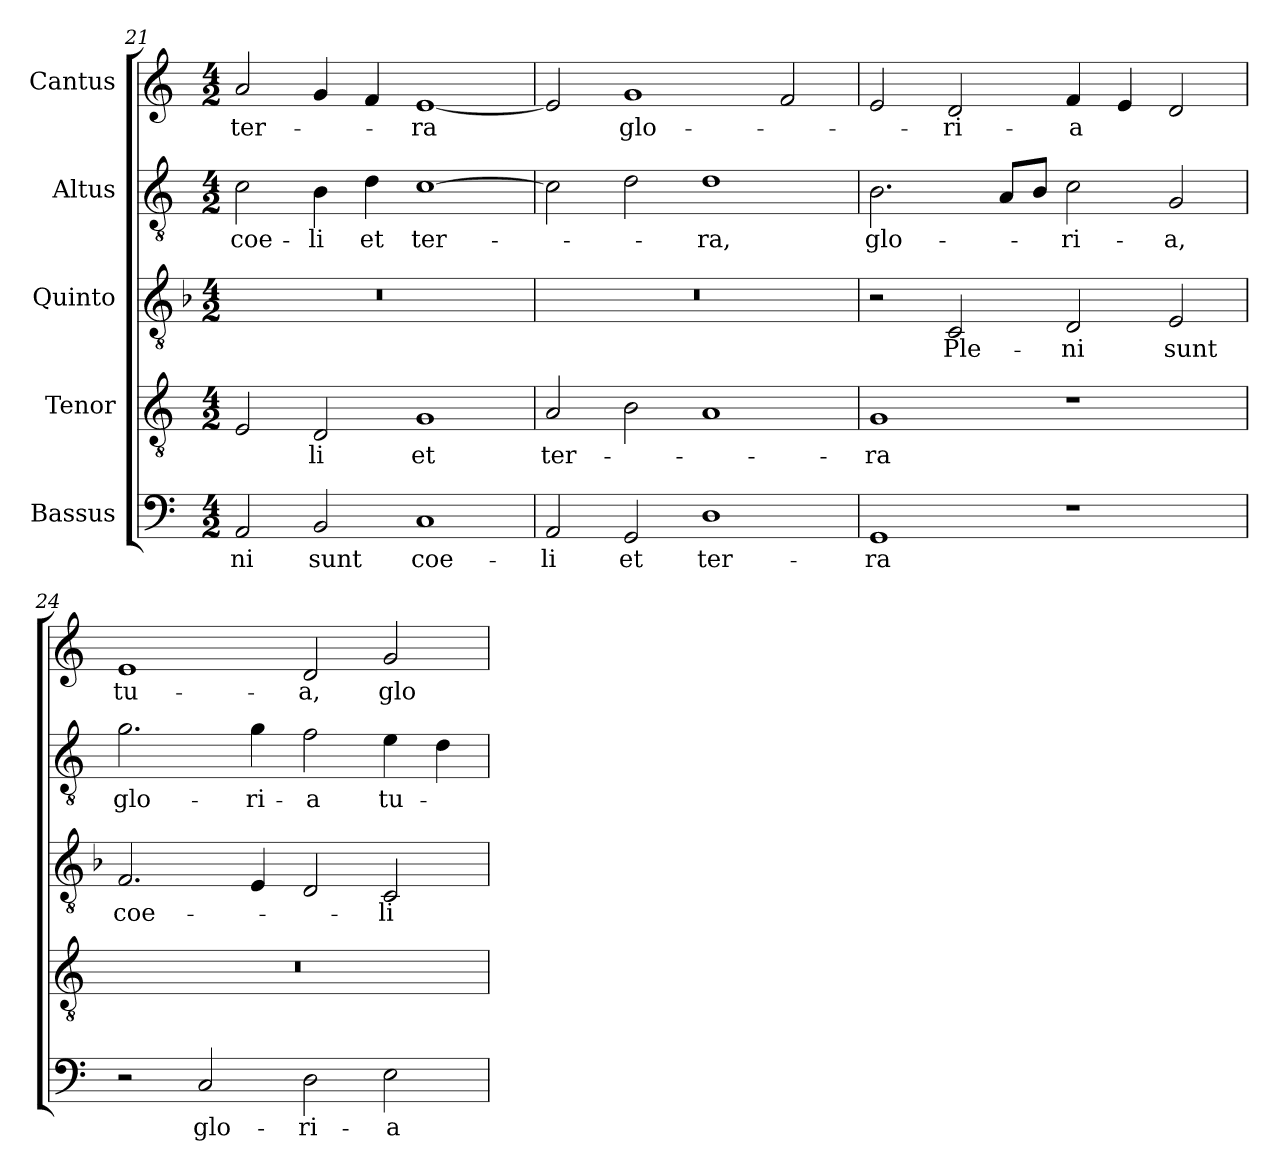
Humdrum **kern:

**kern	**text	**kern	**text	**kern	**text	**kern	**text	**kern	**text
*part5	*part5	*part4	*part4	*part3	*part3	*part2	*part2	*part1	*part1
*staff5	*staff5	*staff4	*staff4	*staff3	*staff3	*staff2	*staff2	*staff1	*staff1
*I"Bassus	*	*I"Tenor	*	*I"Quinto	*	*I"Altus	*	*I"Cantus	*
*clefF4	*	*clefGv2	*	*clefGv2	*	*clefGv2	*	*clefG2	*
*	*	*	*	*ITrd-4c-7	*	*	*	*	*
*k[]	*	*k[]	*	*k[]	*	*k[]	*	*k[]	*
*C:	*	*C:	*	*C:	*	*C:	*	*C:	*
*M4/2	*	*M4/2	*	*M4/2	*	*M4/2	*	*M4/2	*
=21	=21	=21	=21	=21	=21	=21	=21	=21	=21
!	!LO:LY:b:color=#000000	!	!	!LO:N:vis=1	!	!	!	!	!
!	!	!	!	!	!	!	!LO:LY:b:color=#000000	!	!
!	!	!	!	!	!	!	!	!	!LO:LY:b:color=#000000
2AAi/	-ni	2Ei/	.	0r	.	2ci\	coe-	2ai/	ter-
!	!LO:LY:b:color=#000000	!	!	!	!	!	!	!	!
!	!	!	!LO:LY:b:color=#000000	!	!	!	!	!	!
!	!	!	!	!	!	!	!LO:LY:b:color=#000000	!	!
2BBi/	sunt	2Di/	-li	.	.	4Bi\	-li	4gi/	.
!	!	!	!	!	!	!	!LO:LY:b:color=#000000	!	!
.	.	.	.	.	.	4di\	et	4fi/	.
!	!LO:LY:b:color=#000000	!	!	!	!	!	!	!	!
!	!	!	!LO:LY:b:color=#000000	!	!	!	!	!	!
!	!	!	!	!	!	!	!LO:LY:b:color=#000000	!	!
!	!	!	!	!	!	!	!	!	!LO:LY:b:color=#000000
1Ci	coe-	1Gi	et	.	.	[>1ci	ter-	[<1ei	-ra
=22	=22	=22	=22	=22	=22	=22	=22	=22	=22
!	!LO:LY:b:color=#000000	!	!	!	!	!	!	!	!
!	!	!	!LO:LY:b:color=#000000	!LO:N:vis=1	!	!	!	!	!
2AAi/	-li	2Ai/	ter-	0r	.	2ci\]	.	2ei/]	.
!	!LO:LY:b:color=#000000	!	!	!	!	!	!	!	!
!	!	!	!	!	!	!	!	!	!LO:LY:b:color=#000000
2GGi/	et	2Bi\	.	.	.	2di\	.	1gi	glo-
!	!LO:LY:b:color=#000000	!	!	!	!	!	!	!	!
!	!	!	!	!	!	!	!LO:LY:b:color=#000000	!	!
1Di	ter-	1Ai	.	.	.	1di	-ra,	.	.
.	.	.	.	.	.	.	.	2fi/	.
=23	=23	=23	=23	=23	=23	=23	=23	=23	=23
!	!LO:LY:b:color=#000000	!	!	!	!	!	!	!	!
!	!	!	!LO:LY:b:color=#000000	!	!	!	!	!	!
!	!	!	!	!	!	!	!LO:LY:b:color=#000000	!	!
1GGi	-ra	1Gi	-ra	2r	.	2.Bi\	glo-	2ei/	.
!	!	!	!	!	!LO:LY:b:color=#000000	!	!	!	!
!	!	!	!	!	!	!	!	!	!LO:LY:b:color=#000000
.	.	.	.	2Gi/	Ple-	.	.	2di/	-ri-
.	.	.	.	.	.	8Ai/L	.	.	.
.	.	.	.	.	.	8Bi/J	.	.	.
!	!	!	!	!	!LO:LY:b:color=#000000	!	!	!	!
!	!	!	!	!	!	!	!LO:LY:b:color=#000000	!	!
!	!	!	!	!	!	!	!	!	!LO:LY:b:color=#000000
1r	.	1r	.	2Ai/	-ni	2ci\	-ri-	4fi/	-a
.	.	.	.	.	.	.	.	4ei/	.
!	!	!	!	!	!LO:LY:b:color=#000000	!	!	!	!
!	!	!	!	!	!	!	!LO:LY:b:color=#000000	!	!
.	.	.	.	2Bi/	sunt	2Gi/	-a,	2di/	.
=24	=24	=24	=24	=24	=24	=24	=24	=24	=24
!	!	!LO:N:vis=1	!	!	!	!	!	!	!
!	!	!	!	!	!LO:LY:b:color=#000000	!	!	!	!
!	!	!	!	!	!	!	!LO:LY:b:color=#000000	!	!
!	!	!	!	!	!	!	!	!	!LO:LY:b:color=#000000
2r	.	0r	.	2.ci/	coe-	2.gi\	glo-	1ei	tu-
!	!LO:LY:b:color=#000000	!	!	!	!	!	!	!	!
2Ci/	glo-	.	.	.	.	.	.	.	.
!	!	!	!	!	!	!	!LO:LY:b:color=#000000	!	!
.	.	.	.	4Bi/	.	4gi\	-ri-	.	.
!	!LO:LY:b:color=#000000	!	!	!	!	!	!	!	!
!	!	!	!	!	!	!	!LO:LY:b:color=#000000	!	!
!	!	!	!	!	!	!	!	!	!LO:LY:b:color=#000000
2Di\	-ri-	.	.	2Ai/	.	2fi\	-a	2di/	-a,
!	!LO:LY:b:color=#000000	!	!	!	!	!	!	!	!
!	!	!	!	!	!LO:LY:b:color=#000000	!	!	!	!
!	!	!	!	!	!	!	!LO:LY:b:color=#000000	!	!
!	!	!	!	!	!	!	!	!	!LO:LY:b:color=#000000
2Ei\	-a	.	.	2Gi/	-li	4ei\	tu-	2gi/	glo-
.	.	.	.	.	.	4di\	.	.	.
=	=	=	=	=	=	=	=	=	=
*-	*-	*-	*-	*-	*-	*-	*-	*-	*-
